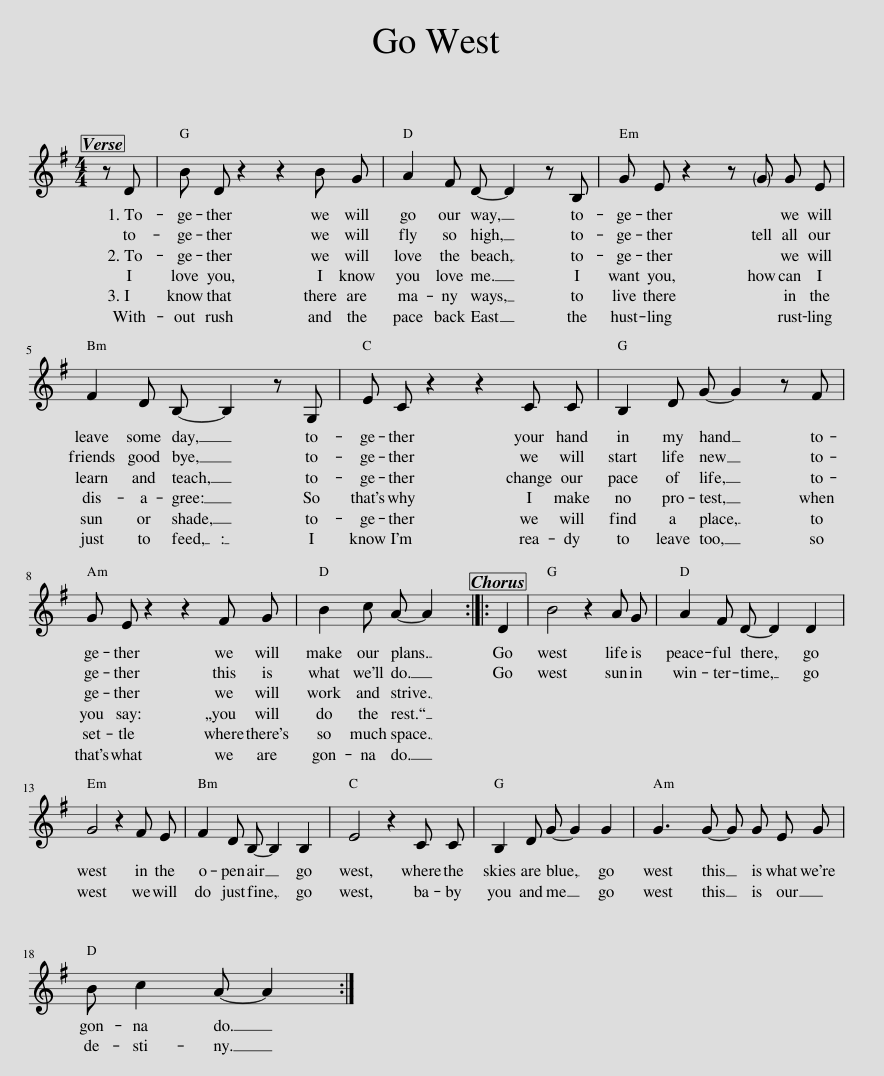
X:1
L:1/8
M:4/4
I:linebreak $
K:G
V:1 treble
V:1
 z D | B D z2 z2 B G | A2 F D- D2 z B, | G E z2 z G G E |$ F2 D B,- B,2 z G, | %5
 E C z2 z2 C C | B,2 D G- G2 z F |$ G E z2 z2 F G | B2 c A- A2 :: D2 | %10
 B4 z2 A G | A2 F D- D2 D2 |$ G4 z2 F E | F2 D B,- B,2 B,2 | E4 z2 C C | %15
 B,2 D G- G2 G2 | G3 G- G G E G |$ B c2 A- A2 :| %18
